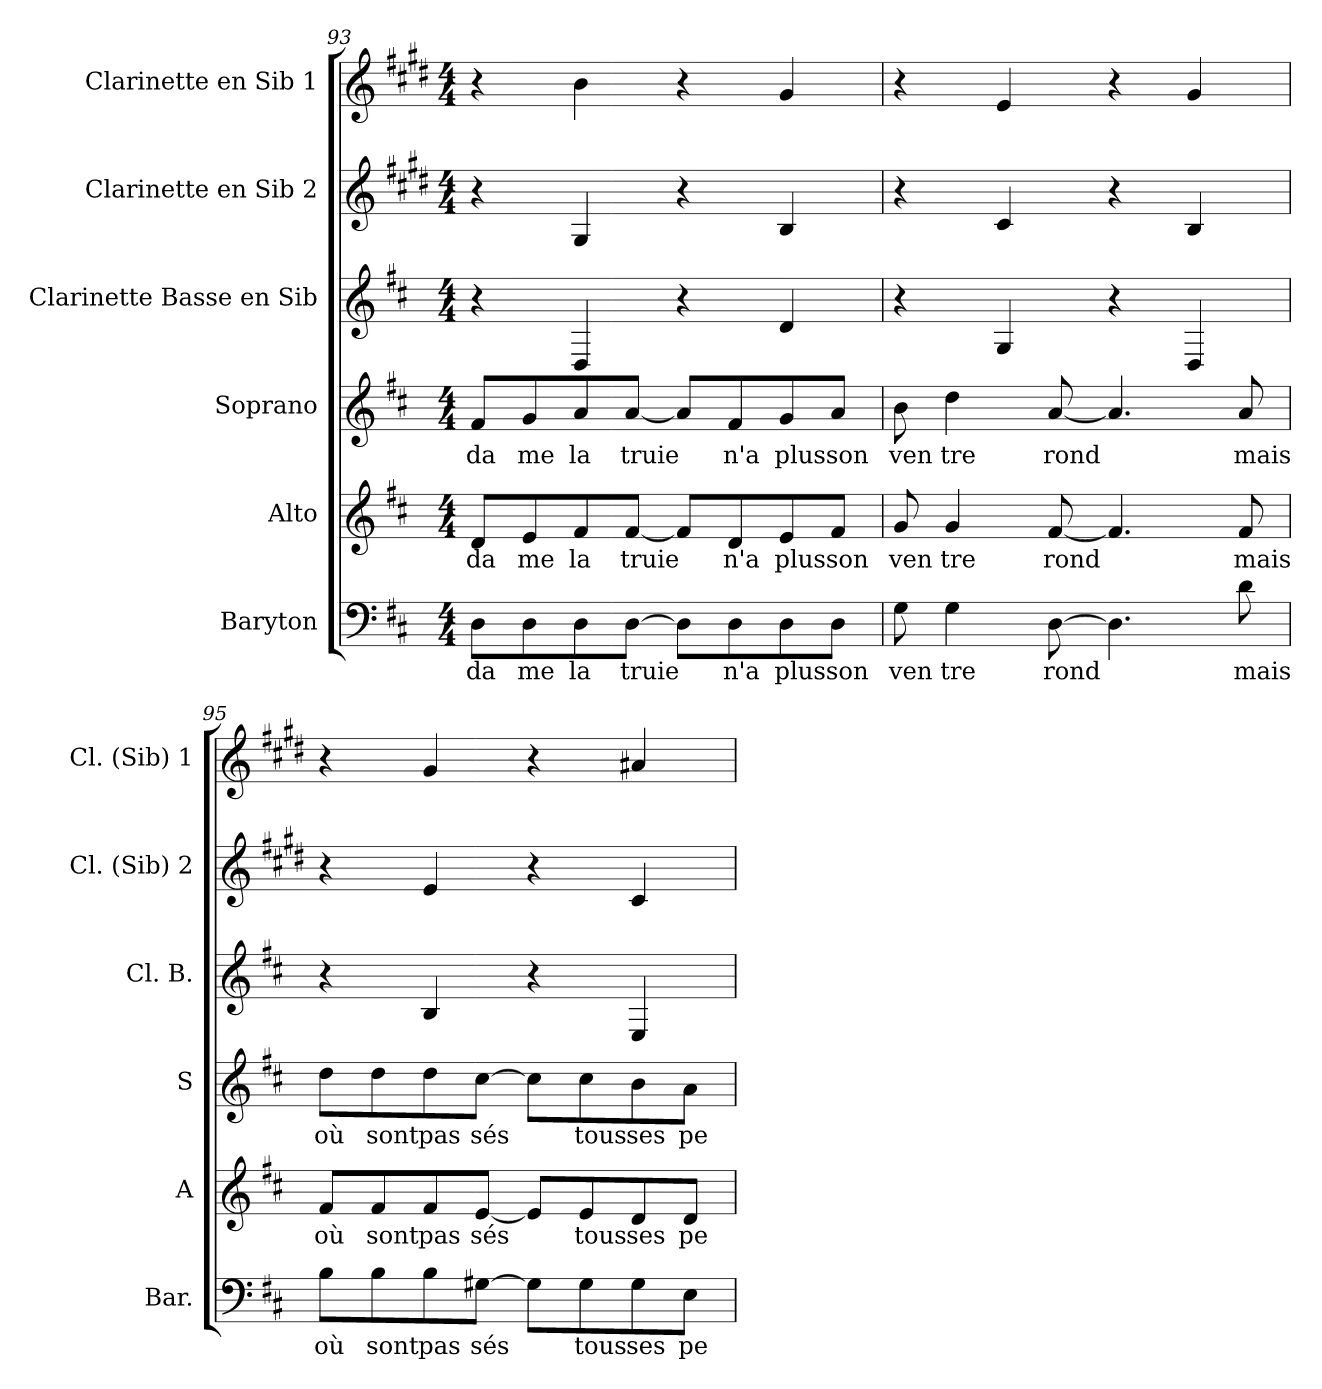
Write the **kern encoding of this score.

**kern	**text	**kern	**text	**kern	**text	**kern	**kern	**kern
*part6	*part6	*part5	*part5	*part4	*part4	*part3	*part2	*part1
*staff6	*staff6	*staff5	*staff5	*staff4	*staff4	*staff3	*staff2	*staff1
*I"Baryton	*	*I"Alto	*	*I"Soprano	*	*I"Clarinette Basse en Sib	*I"Clarinette en Sib 2	*I"Clarinette en Sib 1
*I'Bar.	*	*I'A	*	*I'S	*	*I'Cl. B.	*I'Cl. (Sib) 2	*I'Cl. (Sib) 1
*clefF4	*	*clefG2	*	*clefG2	*	*clefG2	*clefG2	*clefG2
*	*	*	*	*	*	*ITrd8c14	*ITrd1c2	*ITrd1c2
*k[f#c#]	*	*k[f#c#]	*	*k[f#c#]	*	*k[f#c#]	*k[f#c#]	*k[f#c#]
*D:	*	*D:	*	*D:	*	*D:	*D:	*D:
*M4/4	*	*M4/4	*	*M4/4	*	*M4/4	*M4/4	*M4/4
=93	=93	=93	=93	=93	=93	=93	=93	=93
!	!LO:LY:b	!	!	!	!	!	!	!
!	!	!	!LO:LY:b	!	!	!	!	!
!	!	!	!	!	!LO:LY:b	!	!	!
8D\L	da	8d/L	da	8f#/L	da	4r	4r	4r
!	!LO:LY:b	!	!	!	!	!	!	!
!	!	!	!LO:LY:b	!	!	!	!	!
!	!	!	!	!	!LO:LY:b	!	!	!
8D\	me	8e/	me	8g/	me	.	.	.
!	!LO:LY:b	!	!	!	!	!	!	!
!	!	!	!LO:LY:b	!	!	!	!	!
!	!	!	!	!	!LO:LY:b	!	!	!
8D\	la	8f#/	la	8a/	la	4DD/	4F#/	4a\
!	!LO:LY:b	!	!	!	!	!	!	!
!	!	!	!LO:LY:b	!	!	!	!	!
!	!	!	!	!	!LO:LY:b	!	!	!
[8D\J	truie	[8f#/J	truie	[8a/J	truie	.	.	.
8D\L]	.	8f#/L]	.	8a/L]	.	4r	4r	4r
!	!LO:LY:b	!	!	!	!	!	!	!
!	!	!	!LO:LY:b	!	!	!	!	!
!	!	!	!	!	!LO:LY:b	!	!	!
8D\	n'a	8d/	n'a	8f#/	n'a	.	.	.
!	!LO:LY:b	!	!	!	!	!	!	!
!	!	!	!LO:LY:b	!	!	!	!	!
!	!	!	!	!	!LO:LY:b	!	!	!
8D\	plus	8e/	plus	8g/	plus	4D/	4A/	4f#/
!	!LO:LY:b	!	!	!	!	!	!	!
!	!	!	!LO:LY:b	!	!	!	!	!
!	!	!	!	!	!LO:LY:b	!	!	!
8D\J	son	8f#/J	son	8a/J	son	.	.	.
=94	=94	=94	=94	=94	=94	=94	=94	=94
!	!LO:LY:b	!	!	!	!	!	!	!
!	!	!	!LO:LY:b	!	!	!	!	!
!	!	!	!	!	!LO:LY:b	!	!	!
8G\	ven	8g/	ven	8b\	ven	4r	4r	4r
!	!LO:LY:b	!	!	!	!	!	!	!
!	!	!	!LO:LY:b	!	!	!	!	!
!	!	!	!	!	!LO:LY:b	!	!	!
4G\	tre	4g/	tre	4dd\	tre	.	.	.
.	.	.	.	.	.	4GG/	4B/	4d/
!	!LO:LY:b	!	!	!	!	!	!	!
!	!	!	!LO:LY:b	!	!	!	!	!
!	!	!	!	!	!LO:LY:b	!	!	!
[8D\	rond	[8f#/	rond	[8a/	rond	.	.	.
4.D\]	.	4.f#/]	.	4.a/]	.	4r	4r	4r
.	.	.	.	.	.	4DD/	4A/	4f#/
!	!LO:LY:b	!	!	!	!	!	!	!
!	!	!	!LO:LY:b	!	!	!	!	!
!	!	!	!	!	!LO:LY:b	!	!	!
8d\	mais	8f#/	mais	8a/	mais	.	.	.
!!LO:LB:g=z
=95	=95	=95	=95	=95	=95	=95	=95	=95
!	!LO:LY:b	!	!	!	!	!	!	!
!	!	!	!LO:LY:b	!	!	!	!	!
!	!	!	!	!	!LO:LY:b	!	!	!
8B\L	où	8f#/L	où	8dd\L	où	4r	4r	4r
!	!LO:LY:b	!	!	!	!	!	!	!
!	!	!	!LO:LY:b	!	!	!	!	!
!	!	!	!	!	!LO:LY:b	!	!	!
8B\	sont	8f#/	sont	8dd\	sont	.	.	.
!	!LO:LY:b	!	!	!	!	!	!	!
!	!	!	!LO:LY:b	!	!	!	!	!
!	!	!	!	!	!LO:LY:b	!	!	!
8B\	pas	8f#/	pas	8dd\	pas	4BB/	4d/	4f#/
!	!LO:LY:b	!	!	!	!	!	!	!
!	!	!	!LO:LY:b	!	!	!	!	!
!	!	!	!	!	!LO:LY:b	!	!	!
[8G#X\J	sés	[8e/J	sés	[8cc#\J	sés	.	.	.
8G#\L]	.	8e/L]	.	8cc#\L]	.	4r	4r	4r
!	!LO:LY:b	!	!	!	!	!	!	!
!	!	!	!LO:LY:b	!	!	!	!	!
!	!	!	!	!	!LO:LY:b	!	!	!
8G#\	tous	8e/	tous	8cc#\	tous	.	.	.
!	!LO:LY:b	!	!	!	!	!	!	!
!	!	!	!LO:LY:b	!	!	!	!	!
!	!	!	!	!	!LO:LY:b	!	!	!
8G#\	ses	8d/	ses	8b\	ses	4EE/	4B/	4g#X/
!	!LO:LY:b	!	!	!	!	!	!	!
!	!	!	!LO:LY:b	!	!	!	!	!
!	!	!	!	!	!LO:LY:b	!	!	!
8E\J	pe	8d/J	pe	8a\J	pe	.	.	.
=	=	=	=	=	=	=	=	=
*-	*-	*-	*-	*-	*-	*-	*-	*-
